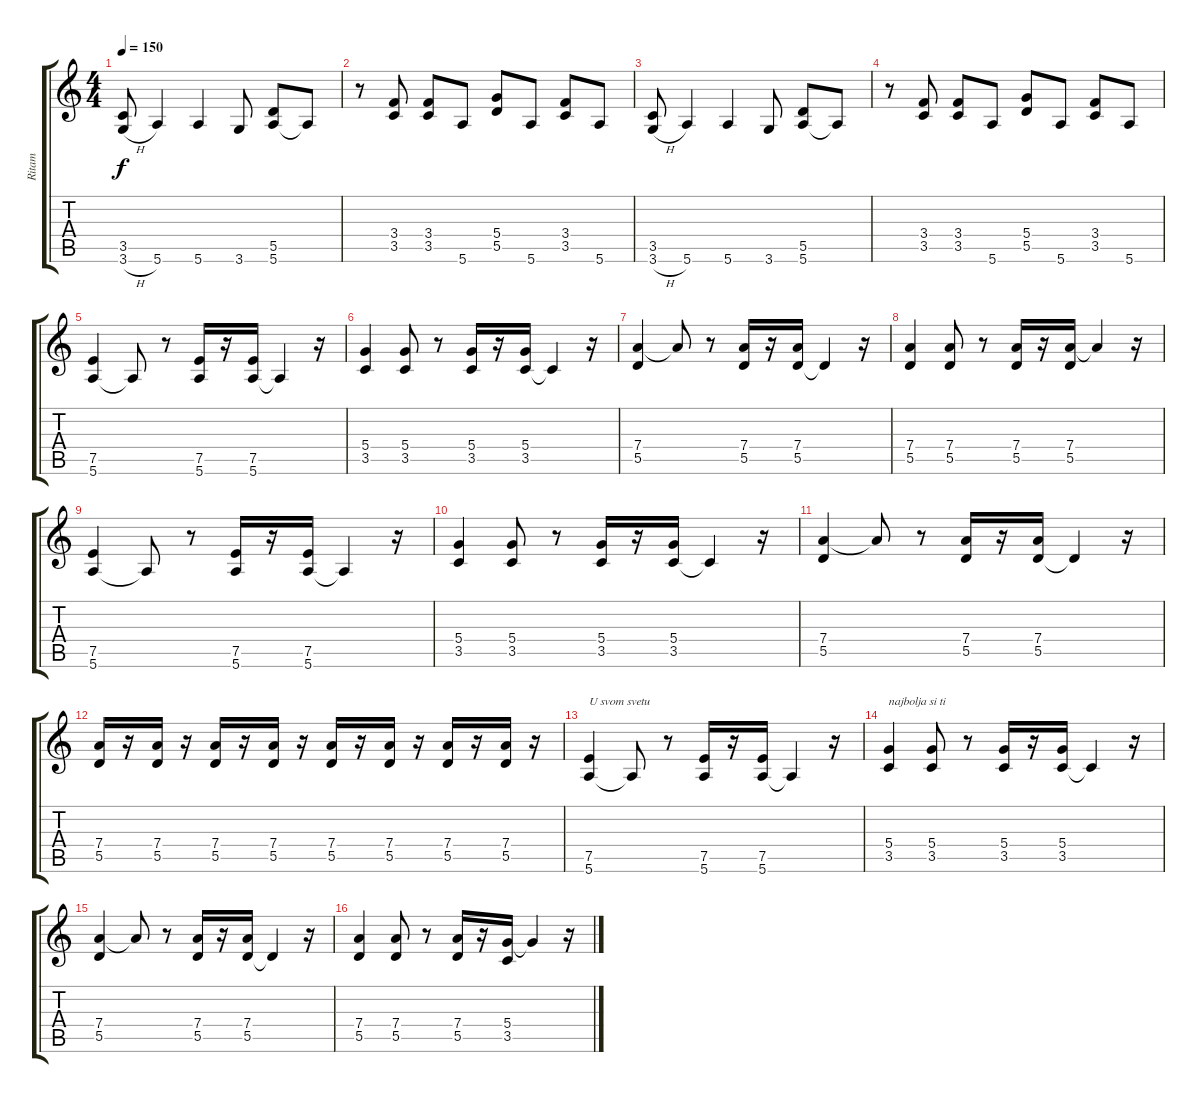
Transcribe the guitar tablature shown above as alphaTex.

\track ("Ritam" "Ritam") {instrument distortionguitar}
\staff {score tabs}
\tuning (E4 B3 G3 D3 A2 E2) {hide}
\ts (4 4)
\tempo 150
\clef g2
\ks c
(3.5 3.6{h}).8{dy f instrument distortionguitar} 5.6.4 5.6.4 3.6.8 (5.5 5.6).8 5.6{t}.8 |
r.8 (3.4 3.5).8 (3.4 3.5).8 5.6.8 (5.4 5.5).8 5.6.8 (3.4 3.5).8 5.6.8 |
(3.5 3.6{h}).8 5.6.4 5.6.4 3.6.8 (5.5 5.6).8 5.6{t}.8 |
r.8 (3.4 3.5).8 (3.4 3.5).8 5.6.8 (5.4 5.5).8 5.6.8 (3.4 3.5).8 5.6.8 |
(7.5 5.6).4 5.6{t}.8 r.8 (7.5 5.6).16 r.16 (7.5 5.6).16 5.6{t}.4 r.16 |
(5.4 3.5).4 (5.4 3.5).8 r.8 (5.4 3.5).16 r.16 (5.4 3.5).16 3.5{t}.4 r.16 |
(7.4 5.5).4 7.4{t}.8 r.8 (7.4 5.5).16 r.16 (7.4 5.5).16 5.5{t}.4 r.16 |
(7.4 5.5).4 (7.4 5.5).8 r.8 (7.4 5.5).16 r.16 (7.4 5.5).16 7.4{t}.4 r.16 |
(7.5 5.6).4 5.6{t}.8 r.8 (7.5 5.6).16 r.16 (7.5 5.6).16 5.6{t}.4 r.16 |
(5.4 3.5).4 (5.4 3.5).8 r.8 (5.4 3.5).16 r.16 (5.4 3.5).16 3.5{t}.4 r.16 |
(7.4 5.5).4 7.4{t}.8 r.8 (7.4 5.5).16 r.16 (7.4 5.5).16 5.5{t}.4 r.16 |
(7.4 5.5).16 r.16 (7.4 5.5).16 r.16 (7.4 5.5).16 r.16 (7.4 5.5).16 r.16 (7.4 5.5).16 r.16 (7.4 5.5).16 r.16 (7.4 5.5).16 r.16 (7.4 5.5).16 r.16 |
(7.5 5.6).4{txt "U svom svetu"} 5.6{t}.8 r.8 (7.5 5.6).16 r.16 (7.5 5.6).16 5.6{t}.4 r.16 |
(5.4 3.5).4{txt "najbolja si ti"} (5.4 3.5).8 r.8 (5.4 3.5).16 r.16 (5.4 3.5).16 3.5{t}.4 r.16 |
(7.4 5.5).4 7.4{t}.8 r.8 (7.4 5.5).16 r.16 (7.4 5.5).16 5.5{t}.4 r.16 |
(7.4 5.5).4 (7.4 5.5).8 r.8 (7.4 5.5).16 r.16 (5.4 3.5).16 5.4{t}.4 r.16
